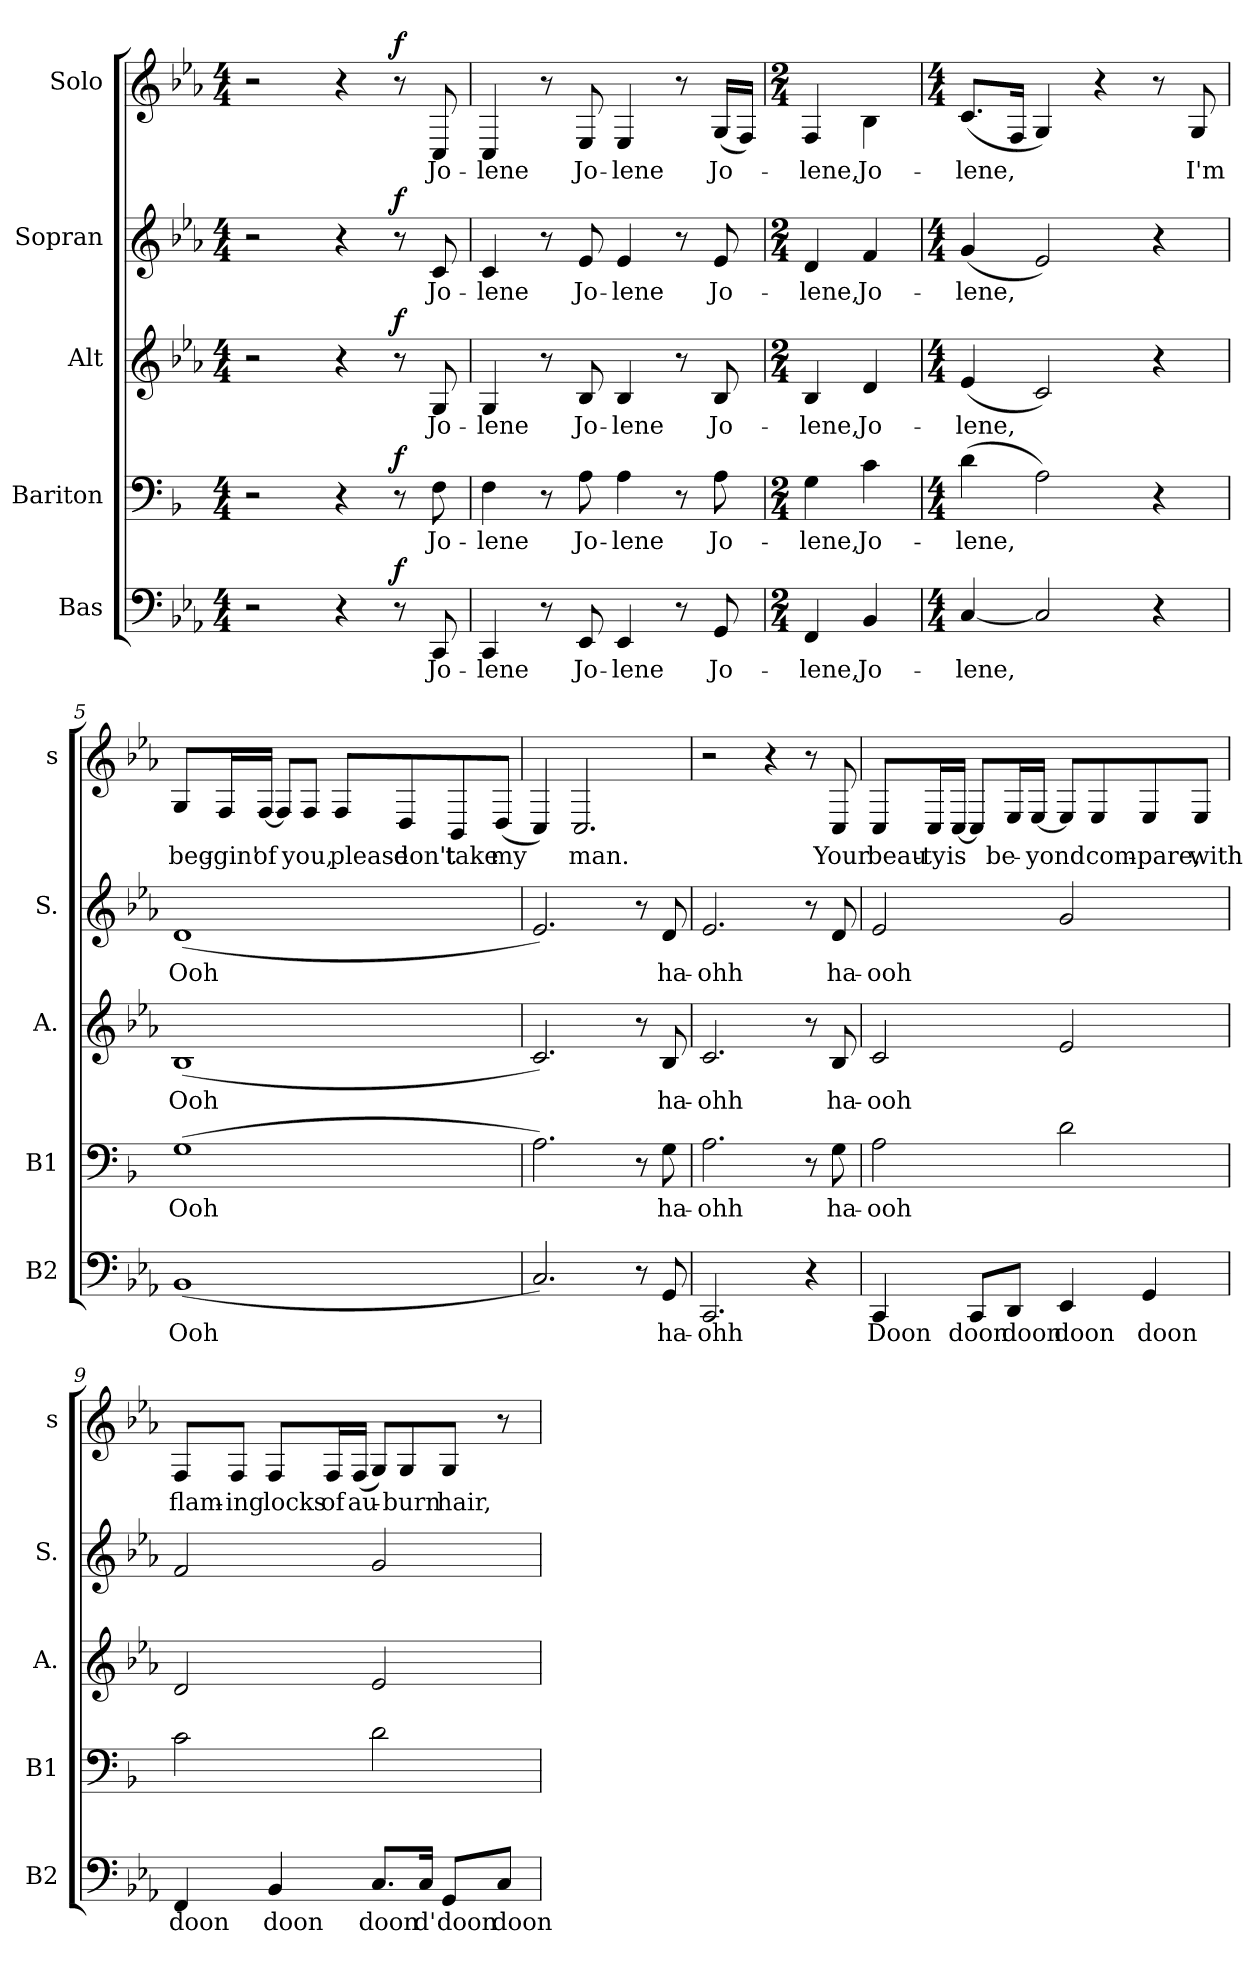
**kern	**text	**dynam	**kern	**text	**dynam	**kern	**text	**dynam	**kern	**text	**dynam	**kern	**text	**dynam
*part5	*part5	*part5	*part4	*part4	*part4	*part3	*part3	*part3	*part2	*part2	*part2	*part1	*part1	*part1
*staff5	*staff5	*staff5	*staff4	*staff4	*staff4	*staff3	*staff3	*staff3	*staff2	*staff2	*staff2	*staff1	*staff1	*staff1
*I"Bas	*	*	*I"Bariton	*	*	*I"Alt	*	*	*I"Sopran	*	*	*I"Solo	*	*
*I'B2	*	*	*I'B1	*	*	*I'A.	*	*	*I'S.	*	*	*I's	*	*
*clefF4	*	*	*clefF4	*	*	*clefG2	*	*	*clefG2	*	*	*clefG2	*	*
*	*	*	*ITrd1c2	*	*	*	*	*	*	*	*	*ITrd-7c-12	*	*
*k[b-e-a-]	*	*	*k[b-e-a-]	*	*	*k[b-e-a-]	*	*	*k[b-e-a-]	*	*	*k[b-e-a-]	*	*
*M4/4	*	*	*M4/4	*	*	*M4/4	*	*	*M4/4	*	*	*M4/4	*	*
*MM104	*	*	*MM104	*	*	*MM104	*	*	*MM104	*	*	*MM104	*	*
=1	=1	=1	=1	=1	=1	=1	=1	=1	=1	=1	=1	=1	=1	=1
2r	.	.	2r	.	.	2r	.	.	2r	.	.	2r	.	.
4r	.	.	4r	.	.	4r	.	.	4r	.	.	4r	.	.
!	!	!LO:DY:b	!	!	!LO:DY:b	!	!	!LO:DY:b	!	!	!LO:DY:b	!	!	!LO:DY:b
8r	.	f	8r	.	f	8r	.	f	8r	.	f	8r	.	f
!	!LO:LY:b	!	!	!LO:LY:b	!	!	!LO:LY:b	!	!	!LO:LY:b	!	!	!LO:LY:b	!
8CC/	Jo-	.	8E-\	Jo-	.	8G/	Jo-	.	8c/	Jo-	.	8c/	Jo-	.
=2	=2	=2	=2	=2	=2	=2	=2	=2	=2	=2	=2	=2	=2	=2
!	!LO:LY:b	!	!	!LO:LY:b	!	!	!LO:LY:b	!	!	!LO:LY:b	!	!	!LO:LY:b	!
4CC/	-lene	.	4E-\	-lene	.	4G/	-lene	.	4c/	-lene	.	4c/	-lene	.
8r	.	.	8r	.	.	8r	.	.	8r	.	.	8r	.	.
!	!LO:LY:b	!	!	!LO:LY:b	!	!	!LO:LY:b	!	!	!LO:LY:b	!	!	!LO:LY:b	!
8EE-/	Jo-	.	8G\	Jo-	.	8B-/	Jo-	.	8e-/	Jo-	.	8e-/	Jo-	.
!	!LO:LY:b	!	!	!LO:LY:b	!	!	!LO:LY:b	!	!	!LO:LY:b	!	!	!LO:LY:b	!
4EE-/	-lene	.	4G\	-lene	.	4B-/	-lene	.	4e-/	-lene	.	4e-/	-lene	.
8r	.	.	8r	.	.	8r	.	.	8r	.	.	8r	.	.
!	!LO:LY:b	!	!	!LO:LY:b	!	!	!LO:LY:b	!	!	!LO:LY:b	!	!	!LO:LY:b	!
8GG/	Jo-	.	8G\	Jo-	.	8B-/	Jo-	.	8e-/	Jo-	.	(<16g/LL	Jo-	.
.	.	.	.	.	.	.	.	.	.	.	.	16f/JJ)	.	.
=3	=3	=3	=3	=3	=3	=3	=3	=3	=3	=3	=3	=3	=3	=3
*M2/4	*	*	*M2/4	*	*	*M2/4	*	*	*M2/4	*	*	*M2/4	*	*
!	!LO:LY:b	!	!	!LO:LY:b	!	!	!LO:LY:b	!	!	!LO:LY:b	!	!	!LO:LY:b	!
4FF/	-lene,	.	4F\	-lene,	.	4B-/	-lene,	.	4d/	-lene,	.	4f/	-lene,	.
!	!LO:LY:b	!	!	!LO:LY:b	!	!	!LO:LY:b	!	!	!LO:LY:b	!	!	!LO:LY:b	!
4BB-/	Jo-	.	4B-\	Jo-	.	4d/	Jo-	.	4f/	Jo-	.	4b-\	Jo-	.
=4	=4	=4	=4	=4	=4	=4	=4	=4	=4	=4	=4	=4	=4	=4
*M4/4	*	*	*M4/4	*	*	*M4/4	*	*	*M4/4	*	*	*M4/4	*	*
!	!LO:LY:b	!	!	!LO:LY:b	!	!	!LO:LY:b	!	!	!LO:LY:b	!	!	!LO:LY:b	!
[4C/	-lene,	.	(>4c\	-lene,	.	(<4e-/	-lene,	.	(<4g/	-lene,	.	(<8.cc/L	-lene,	.
.	.	.	.	.	.	.	.	.	.	.	.	16f/Jk	.	.
2C/]	.	.	2G\)	.	.	2c/)	.	.	2e-/)	.	.	4g/)	.	.
.	.	.	.	.	.	.	.	.	.	.	.	4r	.	.
4r	.	.	4r	.	.	4r	.	.	4r	.	.	8r	.	.
!	!	!	!	!	!	!	!	!	!	!	!	!	!LO:LY:b	!
.	.	.	.	.	.	.	.	.	.	.	.	8g/	I'm	.
=5	=5	=5	=5	=5	=5	=5	=5	=5	=5	=5	=5	=5	=5	=5
!	!LO:LY:b	!	!	!LO:LY:b	!	!	!LO:LY:b	!	!	!LO:LY:b	!	!	!LO:LY:b	!
(<1BB-	Ooh	.	(>1F	Ooh	.	(<1B-	Ooh	.	(<1d	Ooh	.	8g/L	beg-	.
!	!	!	!	!	!	!	!	!	!	!	!	!	!LO:LY:b	!
.	.	.	.	.	.	.	.	.	.	.	.	16f/L	-gin'	.
!	!	!	!	!	!	!	!	!	!	!	!	!	!LO:LY:b	!
.	.	.	.	.	.	.	.	.	.	.	.	[16f/JJ	of	.
.	.	.	.	.	.	.	.	.	.	.	.	8f/L]	.	.
!	!	!	!	!	!	!	!	!	!	!	!	!	!LO:LY:b	!
.	.	.	.	.	.	.	.	.	.	.	.	8f/J	you,	.
!	!	!	!	!	!	!	!	!	!	!	!	!	!LO:LY:b	!
.	.	.	.	.	.	.	.	.	.	.	.	8f/L	please	.
!	!	!	!	!	!	!	!	!	!	!	!	!	!LO:LY:b	!
.	.	.	.	.	.	.	.	.	.	.	.	8d/	don't	.
!	!	!	!	!	!	!	!	!	!	!	!	!	!LO:LY:b	!
.	.	.	.	.	.	.	.	.	.	.	.	8B-/	take	.
!	!	!	!	!	!	!	!	!	!	!	!	!	!LO:LY:b	!
.	.	.	.	.	.	.	.	.	.	.	.	(<8d/J	my	.
=6	=6	=6	=6	=6	=6	=6	=6	=6	=6	=6	=6	=6	=6	=6
2.C/)	.	.	2.G\)	.	.	2.c/)	.	.	2.e-/)	.	.	4c/)	.	.
!	!	!	!	!	!	!	!	!	!	!	!	!	!LO:LY:b	!
.	.	.	.	.	.	.	.	.	.	.	.	2.c/	man.	.
8r	.	.	8r	.	.	8r	.	.	8r	.	.	.	.	.
!	!LO:LY:b	!	!	!LO:LY:b	!	!	!LO:LY:b	!	!	!LO:LY:b	!	!	!	!
8GG/	ha-	.	8F\	ha-	.	8B-/	ha-	.	8d/	ha-	.	.	.	.
!!LO:LB:g=z
=7	=7	=7	=7	=7	=7	=7	=7	=7	=7	=7	=7	=7	=7	=7
!	!LO:LY:b	!	!	!LO:LY:b	!	!	!LO:LY:b	!	!	!LO:LY:b	!	!	!	!
2.CC/	-ohh	.	2.G\	-ohh	.	2.c/	-ohh	.	2.e-/	-ohh	.	2r	.	.
.	.	.	.	.	.	.	.	.	.	.	.	4r	.	.
4r	.	.	8r	.	.	8r	.	.	8r	.	.	8r	.	.
!	!	!	!	!LO:LY:b	!	!	!LO:LY:b	!	!	!LO:LY:b	!	!	!LO:LY:b	!
.	.	.	8F\	ha-	.	8B-/	ha-	.	8d/	ha-	.	8c/	Your	.
=8	=8	=8	=8	=8	=8	=8	=8	=8	=8	=8	=8	=8	=8	=8
!	!LO:LY:b	!	!	!LO:LY:b	!	!	!LO:LY:b	!	!	!LO:LY:b	!	!	!LO:LY:b	!
4CC/	Doon	.	2G\	-ooh	.	2c/	-ooh	.	2e-/	-ooh	.	8c/L	beau-	.
!	!	!	!	!	!	!	!	!	!	!	!	!	!LO:LY:b	!
.	.	.	.	.	.	.	.	.	.	.	.	16c/L	-ty	.
!	!	!	!	!	!	!	!	!	!	!	!	!	!LO:LY:b	!
.	.	.	.	.	.	.	.	.	.	.	.	[16c/JJ	is	.
!	!LO:LY:b	!	!	!	!	!	!	!	!	!	!	!	!	!
8CC/L	doon	.	.	.	.	.	.	.	.	.	.	8c/L]	.	.
!	!LO:LY:b	!	!	!	!	!	!	!	!	!	!	!	!LO:LY:b	!
8DD/J	doon	.	.	.	.	.	.	.	.	.	.	16e-/L	be-	.
!	!	!	!	!	!	!	!	!	!	!	!	!	!LO:LY:b	!
.	.	.	.	.	.	.	.	.	.	.	.	[16e-/JJ	-yond	.
!	!LO:LY:b	!	!	!	!	!	!	!	!	!	!	!	!	!
4EE-/	doon	.	2c\	.	.	2e-/	.	.	2g/	.	.	8e-/L]	.	.
!	!	!	!	!	!	!	!	!	!	!	!	!	!LO:LY:b	!
.	.	.	.	.	.	.	.	.	.	.	.	8e-/	com-	.
!	!LO:LY:b	!	!	!	!	!	!	!	!	!	!	!	!LO:LY:b	!
4GG/	doon	.	.	.	.	.	.	.	.	.	.	8e-/	-pare,	.
!	!	!	!	!	!	!	!	!	!	!	!	!	!LO:LY:b	!
.	.	.	.	.	.	.	.	.	.	.	.	8e-/J	with	.
=9	=9	=9	=9	=9	=9	=9	=9	=9	=9	=9	=9	=9	=9	=9
!	!LO:LY:b	!	!	!	!	!	!	!	!	!	!	!	!LO:LY:b	!
4FF/	doon	.	2B-\	.	.	2d/	.	.	2f/	.	.	8f/L	flam-	.
!	!	!	!	!	!	!	!	!	!	!	!	!	!LO:LY:b	!
.	.	.	.	.	.	.	.	.	.	.	.	8f/J	-ing	.
!	!LO:LY:b	!	!	!	!	!	!	!	!	!	!	!	!LO:LY:b	!
4BB-/	doon	.	.	.	.	.	.	.	.	.	.	8f/L	locks	.
!	!	!	!	!	!	!	!	!	!	!	!	!	!LO:LY:b	!
.	.	.	.	.	.	.	.	.	.	.	.	16f/L	of	.
!	!	!	!	!	!	!	!	!	!	!	!	!	!LO:LY:b	!
.	.	.	.	.	.	.	.	.	.	.	.	(<16f/JJ	au-	.
!	!LO:LY:b	!	!	!	!	!	!	!	!	!	!	!	!	!
8.C/L	doon	.	2c\	.	.	2e-/	.	.	2g/	.	.	8g/L)	.	.
!	!	!	!	!	!	!	!	!	!	!	!	!	!LO:LY:b	!
.	.	.	.	.	.	.	.	.	.	.	.	8g/	-burn	.
!	!LO:LY:b	!	!	!	!	!	!	!	!	!	!	!	!	!
16C/Jk	d'	.	.	.	.	.	.	.	.	.	.	.	.	.
!	!LO:LY:b	!	!	!	!	!	!	!	!	!	!	!	!LO:LY:b	!
8GG/L	doon	.	.	.	.	.	.	.	.	.	.	8g/J	hair,	.
!	!LO:LY:b	!	!	!	!	!	!	!	!	!	!	!	!	!
8C/J	doon	.	.	.	.	.	.	.	.	.	.	8r	.	.
=	=	=	=	=	=	=	=	=	=	=	=	=	=	=
*-	*-	*-	*-	*-	*-	*-	*-	*-	*-	*-	*-	*-	*-	*-
